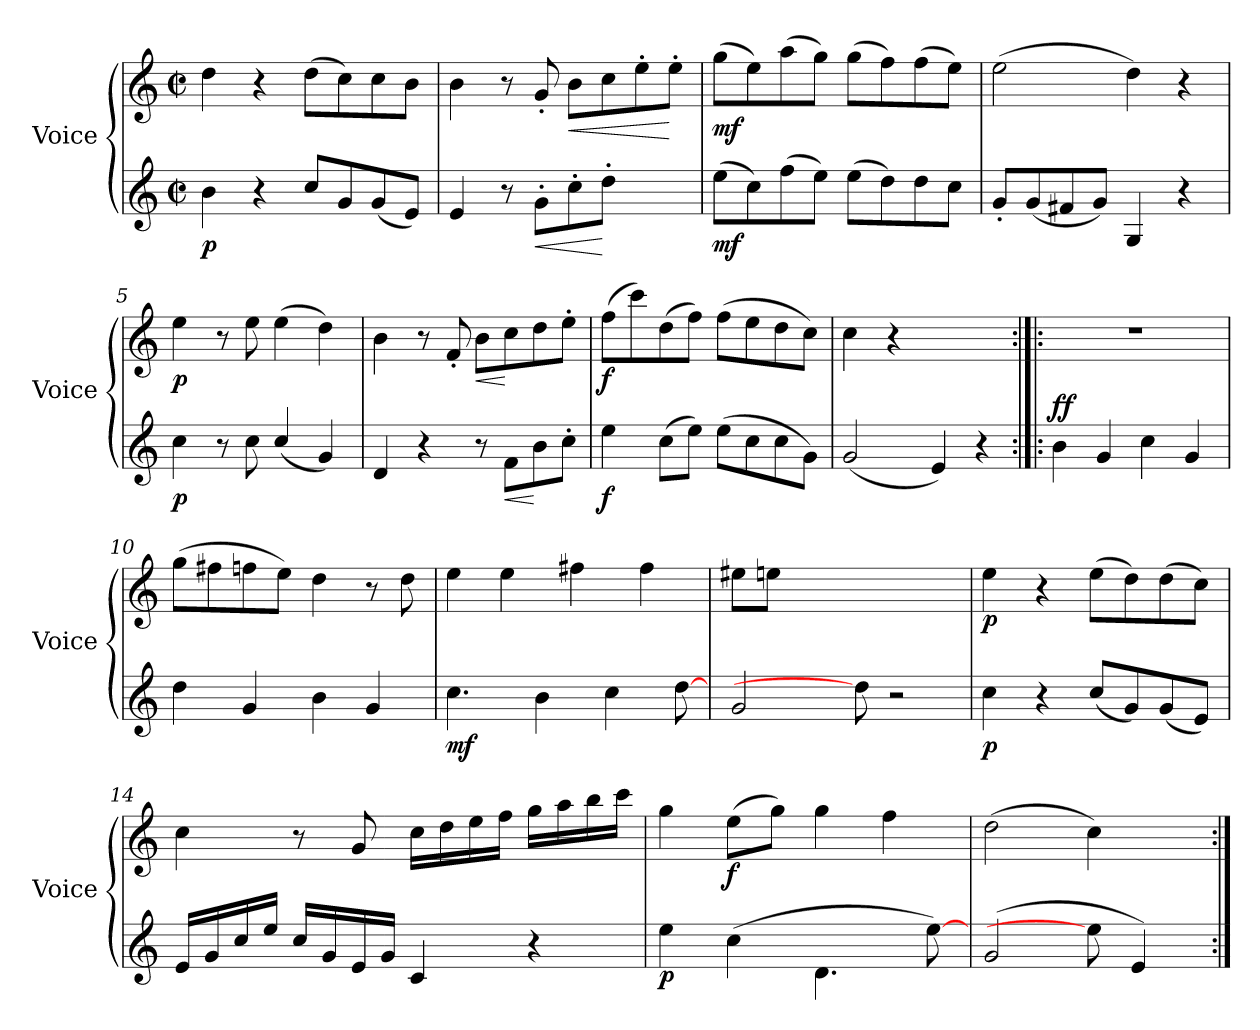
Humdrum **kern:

**kern	**dynam	**kern	**dynam
*part2	*part2	*part1	*part1
*staff2	*staff2	*staff1	*staff1
*I"Voice	*	*I"Voice	*
*I'Voice	*	*I'Voice	*
*clefG2	*	*clefG2	*
*M2/2	*	*M2/2	*
*met(c|)	*	*met(c|)	*
=1	=1	=1	=1
!	!LO:DY:b	!	!
4b\	p	4dd\	.
4r	.	4r	.
8cc/L	.	(>8dd\L	.
8g/)	.	8cc\)	.
(<8g/	.	8cc\	.
8e/J)	.	8b\J	.
=2	=2	=2	=2
4e/	.	4b\	.
8r	.	8r	.
!	!LO:HP:b	!	!
8g'>\L	<	8g'</	.
!	!	!	!LO:HP:b
8cc'>\	.	8b\L	<
8dd'>\J	[	8cc\	.
4ryy	.	8ee'>\	.
.	.	8ee'>\J	[
=3	=3	=3	=3
!	!LO:DY:b	!	!LO:DY:b
(>8ee\L	mf	(>8gg\L	mf
8cc\)	.	8ee\)	.
(>8ff\	.	(>8aa\	.
8ee\J)	.	8gg\J)	.
(>8ee\L	.	(>8gg\L	.
8dd\)	.	8ff\)	.
8dd\	.	(>8ff\	.
8cc\J	.	8ee\J)	.
=4	=4	=4	=4
8g'</L	.	(>2ee\	.
(<8g/	.	.	.
8f#X/	.	.	.
8g/J)	.	.	.
4G/	.	4dd\)	.
4r	.	4r	.
=5	=5	=5	=5
!	!LO:DY:b	!	!LO:DY:b
4cc\	p	4ee\	p
8r	.	8r	.
8cc\	.	8ee\	.
(<4cc/	.	(>4ee\	.
4g/)	.	4dd\)	.
!!LO:LB:g=z
=6	=6	=6	=6
4d/	.	4b\	.
4r	.	8r	.
.	.	8f'</	.
!	!	!	!LO:HP:b
8r	.	8b\L	<
!	!LO:HP:b	!	!
8f\L	<	8cc\	[
8b\	[	8dd\	.
8cc'>\J	.	8ee'>\J	.
=7	=7	=7	=7
!	!LO:DY:b	!	!LO:DY:b
4ee\	f	(>8ff\L	f
.	.	8ccc\)	.
(>8cc\L	.	(>8dd\	.
8ee\J)	.	8ff\J)	.
(>8ee\L	.	(>8ff\L	.
8cc\	.	8ee\	.
8cc\	.	8dd\	.
8g\J)	.	8cc\J)	.
=8	=8	=8	=8
(<2g/	.	4cc\	.
.	.	4r	.
4e/)	.	2ryy	.
4r	.	.	.
=9:|!|:	=9:|!|:	=9:|!|:	=9:|!|:
!	!LO:DY:a	!	!
!	!LO:DY:n=1:b	!	!
4b\	f f	1r	.
4g/	.	.	.
4cc\	.	.	.
4g/	.	.	.
=10	=10	=10	=10
4dd\	.	(>8gg\L	.
.	.	8ff#X\	.
4g/	.	8ffn\	.
.	.	8ee\J)	.
4b\	.	4dd\	.
4g/	.	8r	.
.	.	8dd\	.
=11	=11	=11	=11
!	!LO:DY:b	!	!
4.cc\	mf	4ee\	.
.	.	4ee\	.
4b\	.	.	.
.	.	4ff#X\	.
4cc\	.	.	.
.	.	4ff#\	.
[8dd\	.	.	.
!!LO:LB:g=z
=12	=12	=12	=12
2g/	.	8ee#X\L	.
.	.	8een\J	.
.	.	2..ryy	.
8dd\]	.	.	.
2r	.	.	.
=13	=13	=13	=13
!	!LO:DY:b	!	!LO:DY:b
4cc\	p	4ee\	p
4r	.	4r	.
(<8cc/L	.	(>8ee\L	.
8g/)	.	8dd\)	.
(<8g/	.	(>8dd\	.
8e/J)	.	8cc\J)	.
=14	=14	=14	=14
16e/LL	.	4cc\	.
16g/	.	.	.
16cc/	.	.	.
16ee/JJ	.	.	.
16cc/LL	.	8r	.
16g/	.	.	.
16e/	.	8g/	.
16g/JJ	.	.	.
4c/	.	16cc\LL	.
.	.	16dd\	.
.	.	16ee\	.
.	.	16ff\JJ	.
4r	.	16gg\LL	.
.	.	16aa\	.
.	.	16bb\	.
.	.	16ccc\JJ	.
=15	=15	=15	=15
!	!LO:DY:b	!	!
4ee\	p	4gg\	.
!	!	!	!LO:DY:b
(>4cc\	.	(>8ee\L	f
.	.	8gg\J)	.
4.d\	.	(<4gg\	.
.	.	4ff\	.
[8ee\)	.	.	.
=16	=16	=16	=16
(<2g/	.	(>2dd\	.
8ee\]	.	4cc\)	.
4e/)	.	.	.
.	.	8ryy	.
=:|!	=:|!	=:|!	=:|!
*-	*-	*-	*-
